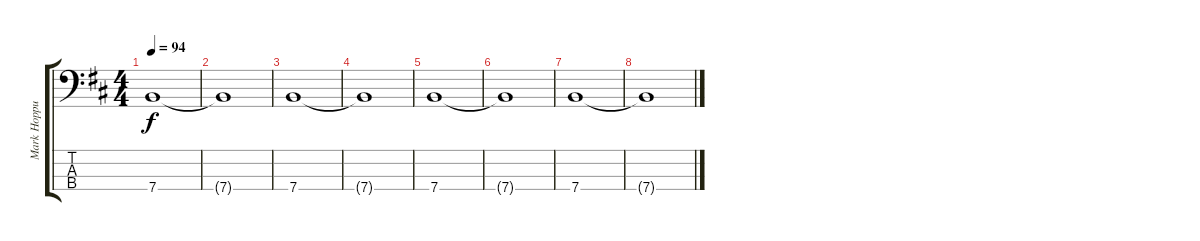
\track ("Mark Hoppus" "Mark Hoppu") {instrument electricbasspick}
\staff {score tabs}
\tuning (G2 D2 A1 E1) {hide}
\ts (4 4)
\tempo 94
\clef f4
\ks d
7.4.1{dy f} |
7.4{t}.1 |
7.4.1 |
7.4{t}.1 |
7.4.1 |
7.4{t}.1 |
7.4.1 |
7.4{t}.1
